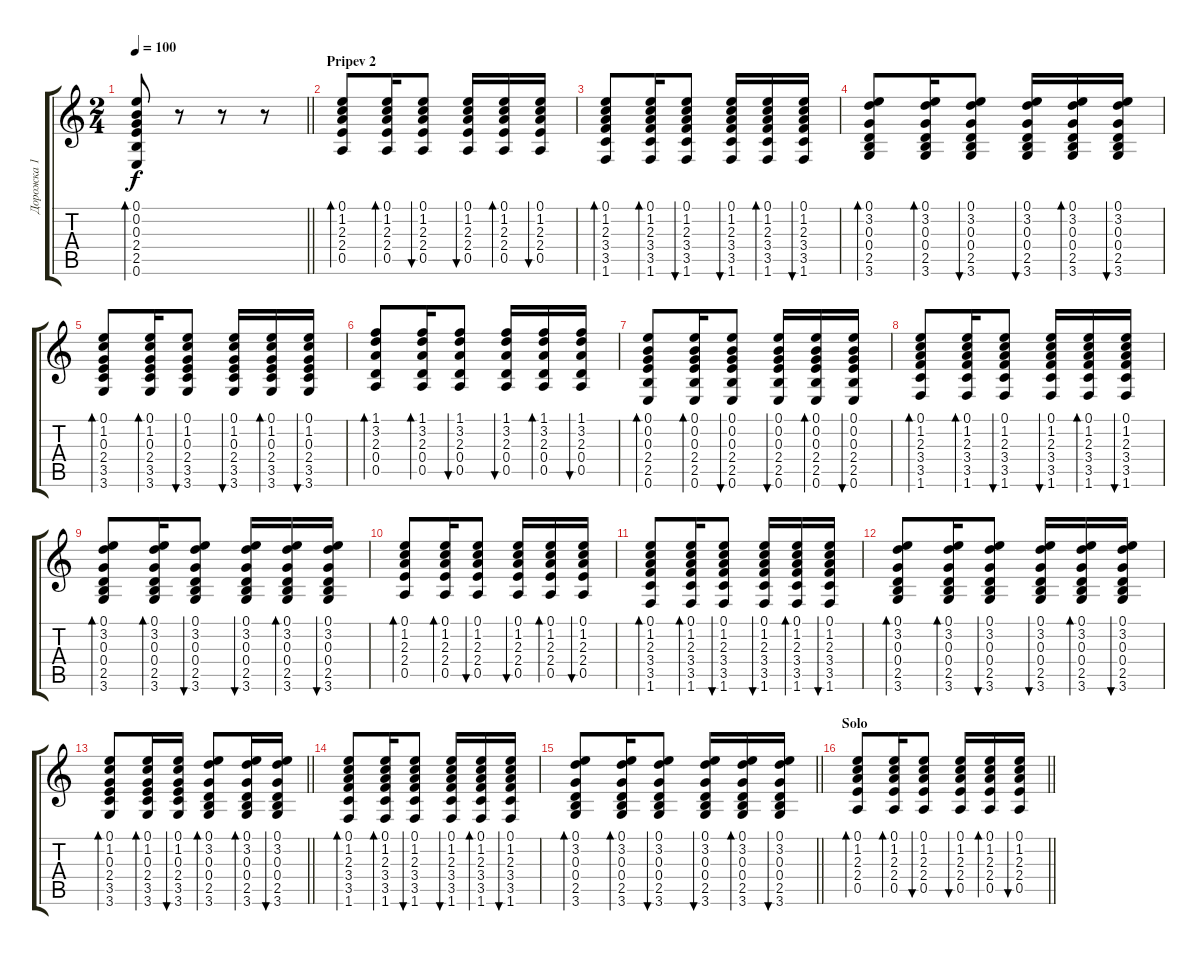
\track ("Дорожка 1" "Дорожка 1") {instrument acousticguitarsteel}
\staff {score tabs}
\tuning (E4 B3 G3 D3 A2 E2) {hide}
\ts (2 4)
\tempo 100
\clef g2
\barLineRight lightlight
\ks c
(0.1 0.2 0.3 2.4 2.5 0.6).8{bd 60 dy f} r.8 r.8 r.8 |
\section ("" "Pripev 2")
(0.1 1.2 2.3 2.4 0.5).8{bd 60} (0.1 1.2 2.3 2.4 0.5).16{bd 60} (0.1 1.2 2.3 2.4 0.5).8{bu 60} (0.1 1.2 2.3 2.4 0.5).16{bu 60} (0.1 1.2 2.3 2.4 0.5).16{bd 60} (0.1 1.2 2.3 2.4 0.5).16{bu 60} |
(0.1 1.2 2.3 3.4 3.5 1.6).8{bd 60} (0.1 1.2 2.3 3.4 3.5 1.6).16{bd 60} (0.1 1.2 2.3 3.4 3.5 1.6).8{bu 60} (0.1 1.2 2.3 3.4 3.5 1.6).16{bu 60} (0.1 1.2 2.3 3.4 3.5 1.6).16{bd 60} (0.1 1.2 2.3 3.4 3.5 1.6).16{bu 60} |
(0.1 3.2 0.3 0.4 2.5 3.6).8{bd 60} (0.1 3.2 0.3 0.4 2.5 3.6).16{bd 60} (0.1 3.2 0.3 0.4 2.5 3.6).8{bu 60} (0.1 3.2 0.3 0.4 2.5 3.6).16{bu 60} (0.1 3.2 0.3 0.4 2.5 3.6).16{bd 60} (0.1 3.2 0.3 0.4 2.5 3.6).16{bu 60} |
(0.1 1.2 0.3 2.4 3.5 3.6).8{bd 60} (0.1 1.2 0.3 2.4 3.5 3.6).16{bd 60} (0.1 1.2 0.3 2.4 3.5 3.6).8{bu 60} (0.1 1.2 0.3 2.4 3.5 3.6).16{bu 60} (0.1 1.2 0.3 2.4 3.5 3.6).16{bd 60} (0.1 1.2 0.3 2.4 3.5 3.6).16{bu 60} |
(1.1 3.2 2.3 0.4 0.5).8{bd 60} (1.1 3.2 2.3 0.4 0.5).16{bd 60} (1.1 3.2 2.3 0.4 0.5).8{bu 60} (1.1 3.2 2.3 0.4 0.5).16{bu 60} (1.1 3.2 2.3 0.4 0.5).16{bd 60} (1.1 3.2 2.3 0.4 0.5).16{bu 60} |
(0.1 0.2 0.3 2.4 2.5 0.6).8{bd 60} (0.1 0.2 0.3 2.4 2.5 0.6).16{bd 60} (0.1 0.2 0.3 2.4 2.5 0.6).8{bu 60} (0.1 0.2 0.3 2.4 2.5 0.6).16{bu 60} (0.1 0.2 0.3 2.4 2.5 0.6).16{bd 60} (0.1 0.2 0.3 2.4 2.5 0.6).16{bu 60} |
(0.1 1.2 2.3 3.4 3.5 1.6).8{bd 60} (0.1 1.2 2.3 3.4 3.5 1.6).16{bd 60} (0.1 1.2 2.3 3.4 3.5 1.6).8{bu 60} (0.1 1.2 2.3 3.4 3.5 1.6).16{bu 60} (0.1 1.2 2.3 3.4 3.5 1.6).16{bd 60} (0.1 1.2 2.3 3.4 3.5 1.6).16{bu 60} |
(0.1 3.2 0.3 0.4 2.5 3.6).8{bd 60} (0.1 3.2 0.3 0.4 2.5 3.6).16{bd 60} (0.1 3.2 0.3 0.4 2.5 3.6).8{bu 60} (0.1 3.2 0.3 0.4 2.5 3.6).16{bu 60} (0.1 3.2 0.3 0.4 2.5 3.6).16{bd 60} (0.1 3.2 0.3 0.4 2.5 3.6).16{bu 60} |
(0.1 1.2 2.3 2.4 0.5).8{bd 60} (0.1 1.2 2.3 2.4 0.5).16{bd 60} (0.1 1.2 2.3 2.4 0.5).8{bu 60} (0.1 1.2 2.3 2.4 0.5).16{bu 60} (0.1 1.2 2.3 2.4 0.5).16{bd 60} (0.1 1.2 2.3 2.4 0.5).16{bu 60} |
(0.1 1.2 2.3 3.4 3.5 1.6).8{bd 60} (0.1 1.2 2.3 3.4 3.5 1.6).16{bd 60} (0.1 1.2 2.3 3.4 3.5 1.6).8{bu 60} (0.1 1.2 2.3 3.4 3.5 1.6).16{bu 60} (0.1 1.2 2.3 3.4 3.5 1.6).16{bd 60} (0.1 1.2 2.3 3.4 3.5 1.6).16{bu 60} |
(0.1 3.2 0.3 0.4 2.5 3.6).8{bd 60} (0.1 3.2 0.3 0.4 2.5 3.6).16{bd 60} (0.1 3.2 0.3 0.4 2.5 3.6).8{bu 60} (0.1 3.2 0.3 0.4 2.5 3.6).16{bu 60} (0.1 3.2 0.3 0.4 2.5 3.6).16{bd 60} (0.1 3.2 0.3 0.4 2.5 3.6).16{bu 60} |
\barLineRight lightlight
(0.1 1.2 0.3 2.4 3.5 3.6).8{bd 60} (0.1 1.2 0.3 2.4 3.5 3.6).16{bd 60} (0.1 1.2 0.3 2.4 3.5 3.6).16{bu 60} (0.1 3.2 0.3 0.4 2.5 3.6).8{bd 60} (0.1 3.2 0.3 0.4 2.5 3.6).16{bd 60} (0.1 3.2 0.3 0.4 2.5 3.6).16{bu 60} |
(0.1 1.2 2.3 3.4 3.5 1.6).8{bd 60} (0.1 1.2 2.3 3.4 3.5 1.6).16{bd 60} (0.1 1.2 2.3 3.4 3.5 1.6).8{bu 60} (0.1 1.2 2.3 3.4 3.5 1.6).16{bu 60} (0.1 1.2 2.3 3.4 3.5 1.6).16{bd 60} (0.1 1.2 2.3 3.4 3.5 1.6).16{bu 60} |
\barLineRight lightlight
(0.1 3.2 0.3 0.4 2.5 3.6).8{bd 60} (0.1 3.2 0.3 0.4 2.5 3.6).16{bd 60} (0.1 3.2 0.3 0.4 2.5 3.6).8{bu 60} (0.1 3.2 0.3 0.4 2.5 3.6).16{bu 60} (0.1 3.2 0.3 0.4 2.5 3.6).16{bd 60} (0.1 3.2 0.3 0.4 2.5 3.6).16{bu 60} |
\section ("" "Solo")
\barLineRight lightlight
(0.1 1.2 2.3 2.4 0.5).8{bd 60} (0.1 1.2 2.3 2.4 0.5).16{bd 60} (0.1 1.2 2.3 2.4 0.5).8{bu 60} (0.1 1.2 2.3 2.4 0.5).16{bu 60} (0.1 1.2 2.3 2.4 0.5).16{bd 60} (0.1 1.2 2.3 2.4 0.5).16{bu 60}
